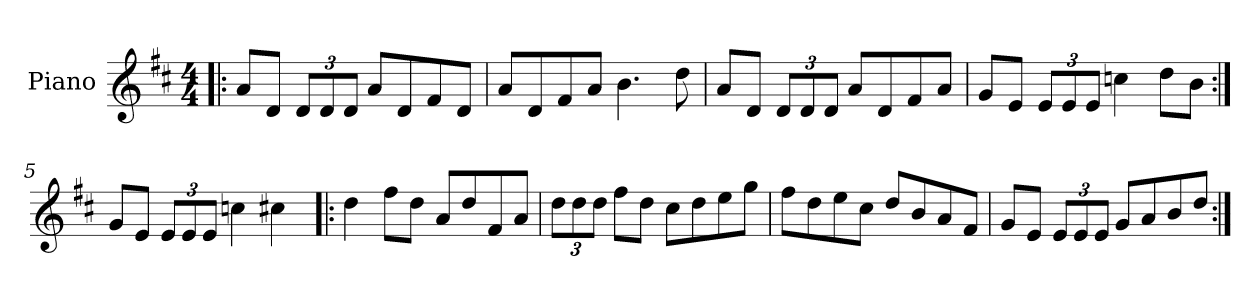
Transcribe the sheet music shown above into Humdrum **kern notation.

**kern
*part1
*staff1
*I"Piano
*I'Pno
*clefG2
*k[f#c#]
*D:
*M4/4
=1!|:
8a/L
8d/J
12d/L
12d/
12d/J
8a/L
8d/
8f#/
8d/J
=2
8a/L
8d/
8f#/
8a/J
4.b\
8dd\
=3
8a/L
8d/J
12d/L
12d/
12d/J
8a/L
8d/
8f#/
8a/J
=4
8g/L
8e/J
12e/L
12e/
12e/J
4ccn\
8dd\L
8b\J
=5:|!
8g/L
8e/J
12e/L
12e/
12e/J
4ccn\
4cc#X\
=6!|:
4dd\
8ff#\L
8dd\J
8a/L
8dd/
8f#/
8a/J
=7
12dd\L
12dd\
12dd\J
8ff#\L
8dd\J
8cc#\L
8dd\
8ee\
8gg\J
=8
8ff#\L
8dd\
8ee\
8cc#\J
8dd/L
8b/
8a/
8f#/J
=9
8g/L
8e/J
12e/L
12e/
12e/J
8g/L
8a/
8b/
8dd/J
=:|!
*-
